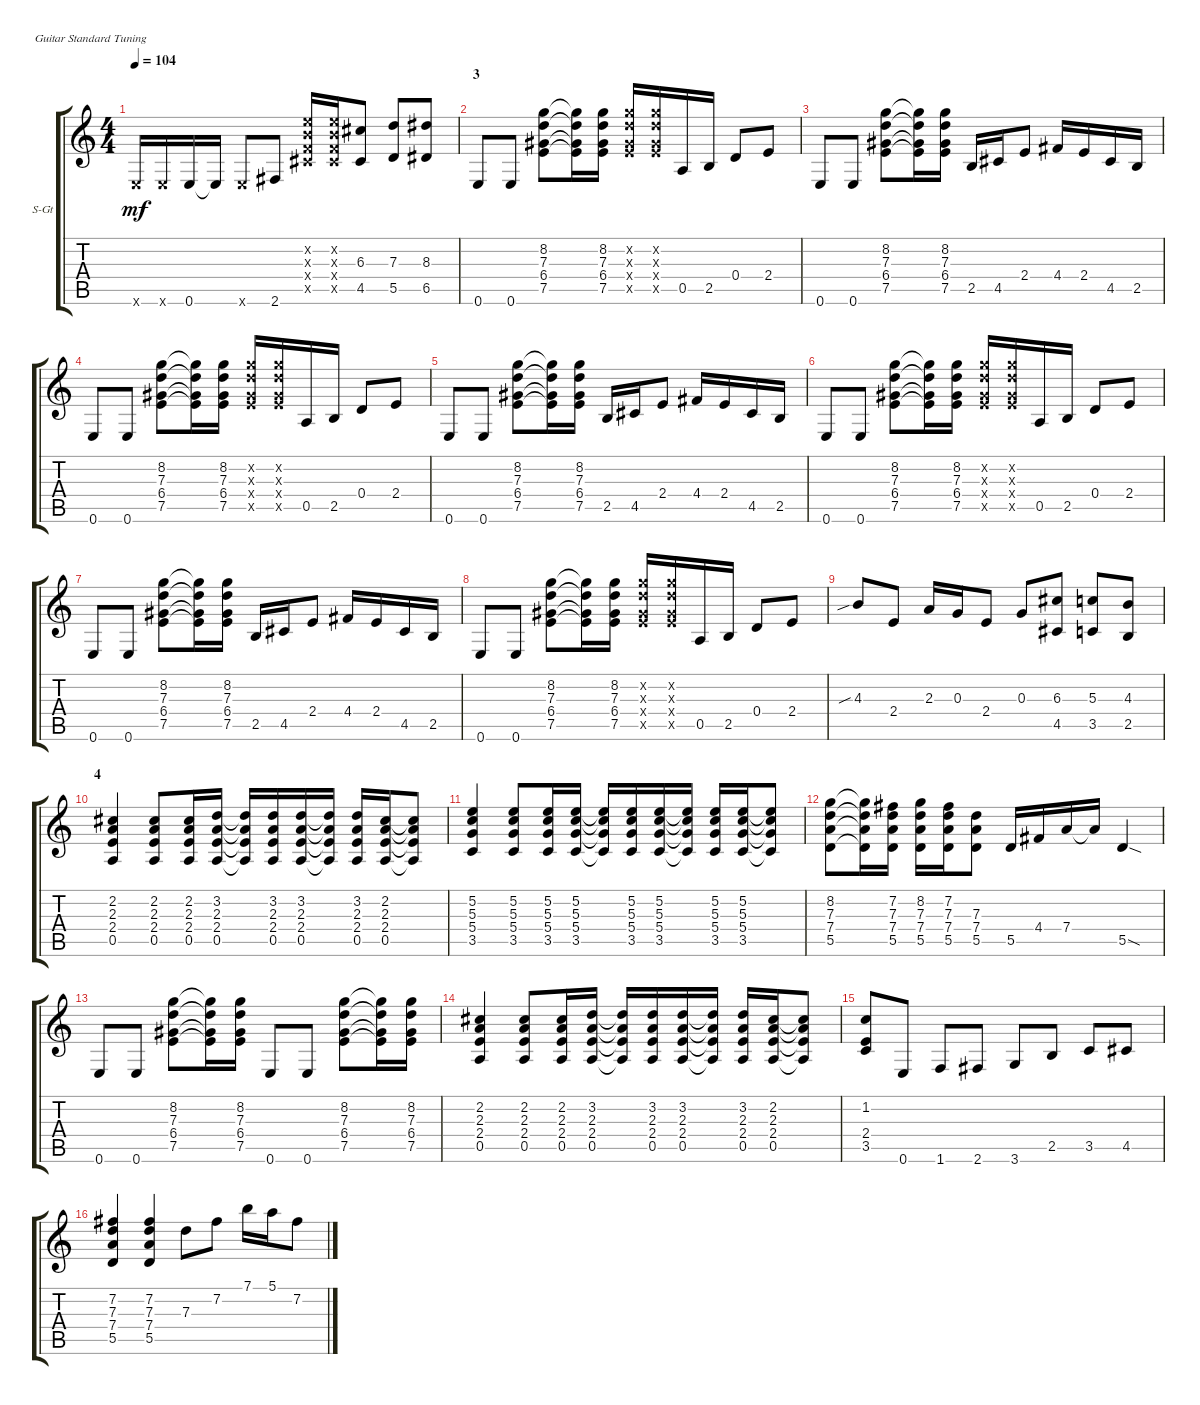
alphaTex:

\defaultSystemsLayout 4
\bracketExtendMode groupsimilarinstruments
\firstSystemTrackNameOrientation horizontal
\otherSystemsTrackNameOrientation horizontal
\track ("Steel Guitar" "S-Gt") {instrument acousticguitarsteel}
\staff {score tabs}
\tuning (E4 B3 G3 D3 A2 E2)
\ts (4 4)
\tempo 104
\clef g2
\ks c
0.6{x}.16{dy mf} 0.6{x}.16 0.6.16 0.6{t}.16 0.6{x}.8 2.6.8 (4.5{x} 3.4{x} 4.3{x} 5.2{x}).16 (4.5{x} 3.4{x} 4.3{x} 5.2{x}).16 (4.5 6.3).8 (7.3 5.5).8 (8.3 6.5).8 |
\section ("" "3")
0.6.8 0.6.8 (7.5 6.4 7.3 8.2).8 (7.5{t} 6.4{t} 7.3{t} 8.2{t}).16 (7.5 6.4 7.3 8.2).16 (7.5{x} 6.4{x} 7.3{x} 8.2{x}).16 (7.5{x} 6.4{x} 7.3{x} 8.2{x}).16 0.5.16 2.5.16 0.4.8 2.4.8 |
0.6.8 0.6.8 (7.5 6.4 7.3 8.2).8 (7.5{t} 6.4{t} 7.3{t} 8.2{t}).16 (7.5 6.4 7.3 8.2).16 2.5.16 4.5.16 2.4.8 4.4.16 2.4.16 4.5.16 2.5.16 |
0.6.8 0.6.8 (7.5 6.4 7.3 8.2).8 (7.5{t} 6.4{t} 7.3{t} 8.2{t}).16 (7.5 6.4 7.3 8.2).16 (7.5{x} 6.4{x} 7.3{x} 8.2{x}).16 (7.5{x} 6.4{x} 7.3{x} 8.2{x}).16 0.5.16 2.5.16 0.4.8 2.4.8 |
0.6.8 0.6.8 (7.5 6.4 7.3 8.2).8 (7.5{t} 6.4{t} 7.3{t} 8.2{t}).16 (7.5 6.4 7.3 8.2).16 2.5.16 4.5.16 2.4.8 4.4.16 2.4.16 4.5.16 2.5.16 |
0.6.8 0.6.8 (7.5 6.4 7.3 8.2).8 (7.5{t} 6.4{t} 7.3{t} 8.2{t}).16 (7.5 6.4 7.3 8.2).16 (7.5{x} 6.4{x} 7.3{x} 8.2{x}).16 (7.5{x} 6.4{x} 7.3{x} 8.2{x}).16 0.5.16 2.5.16 0.4.8 2.4.8 |
0.6.8 0.6.8 (7.5 6.4 7.3 8.2).8 (7.5{t} 6.4{t} 7.3{t} 8.2{t}).16 (7.5 6.4 7.3 8.2).16 2.5.16 4.5.16 2.4.8 4.4.16 2.4.16 4.5.16 2.5.16 |
0.6.8 0.6.8 (7.5 6.4 7.3 8.2).8 (7.5{t} 6.4{t} 7.3{t} 8.2{t}).16 (7.5 6.4 7.3 8.2).16 (7.5{x} 6.4{x} 7.3{x} 8.2{x}).16 (7.5{x} 6.4{x} 7.3{x} 8.2{x}).16 0.5.16 2.5.16 0.4.8 2.4.8 |
4.3{sib}.8 2.4.8 2.3.16 0.3.16 2.4.8 0.3.8 (4.5 6.3).8 (3.5 5.3).8 (2.5 4.3).8 |
\section ("" "4")
(0.5 2.4 2.3 2.2).4 (0.5 2.4 2.3 2.2).8 (0.5 2.4 2.3 2.2).16 (0.5 2.4 2.3 3.2).16 (0.5{t} 2.4{t} 2.3{t} 3.2{t}).16 (0.5 2.4 2.3 3.2).16 (0.5 2.4 2.3 3.2).16 (0.5{t} 2.4{t} 2.3{t} 3.2{t}).16 (0.5 2.4 2.3 3.2).16 (0.5 2.4 2.3 2.2).16 (2.2{t} 2.3{t} 2.4{t} 0.5{t}).8 |
(5.2 5.3 5.4 3.5).4 (5.2 5.3 5.4 3.5).8 (5.2 5.3 5.4 3.5).16 (5.2 5.3 5.4 3.5).16 (5.2{t} 5.3{t} 5.4{t} 3.5{t}).16 (5.2 5.3 5.4 3.5).16 (5.2 5.3 5.4 3.5).16 (5.2{t} 5.3{t} 5.4{t} 3.5{t}).16 (5.2 5.3 5.4 3.5).16 (5.2 5.3 5.4 3.5).16 (5.2{t} 5.3{t} 5.4{t} 3.5{t}).8 |
(8.2 7.3 7.4 5.5).8 (8.2{t} 7.3{t} 7.4{t} 5.5{t}).16 (7.2 7.3 7.4 5.5).16 (8.2 7.3 7.4 5.5).16 (7.2 7.3 7.4 5.5).16 (7.3 7.4 5.5).8 5.5.16 4.4.16 7.4.16 7.4{t}.16 5.5{sod}.4 |
0.6.8 0.6.8 (7.5 6.4 7.3 8.2).8 (7.5{t} 6.4{t} 7.3{t} 8.2{t}).16 (7.5 6.4 7.3 8.2).16 0.6.8 0.6.8 (7.5 6.4 7.3 8.2).8 (7.5{t} 6.4{t} 7.3{t} 8.2{t}).16 (7.5 6.4 7.3 8.2).16 |
(0.5 2.4 2.3 2.2).4 (0.5 2.4 2.3 2.2).8 (0.5 2.4 2.3 2.2).16 (0.5 2.4 2.3 3.2).16 (0.5{t} 2.4{t} 2.3{t} 3.2{t}).16 (0.5 2.4 2.3 3.2).16 (0.5 2.4 2.3 3.2).16 (0.5{t} 2.4{t} 2.3{t} 3.2{t}).16 (0.5 2.4 2.3 3.2).16 (0.5 2.4 2.3 2.2).16 (2.2{t} 2.3{t} 2.4{t} 0.5{t}).8 |
(3.5 1.2 2.4).8 0.6.8 1.6.8 2.6.8 3.6.8 2.5.8 3.5.8 4.5.8 |
(7.2 7.3 7.4 5.5).4 (7.2 7.3 7.4 5.5).4 7.3.8 7.2.8 7.1.16 5.1.16 7.2.8
